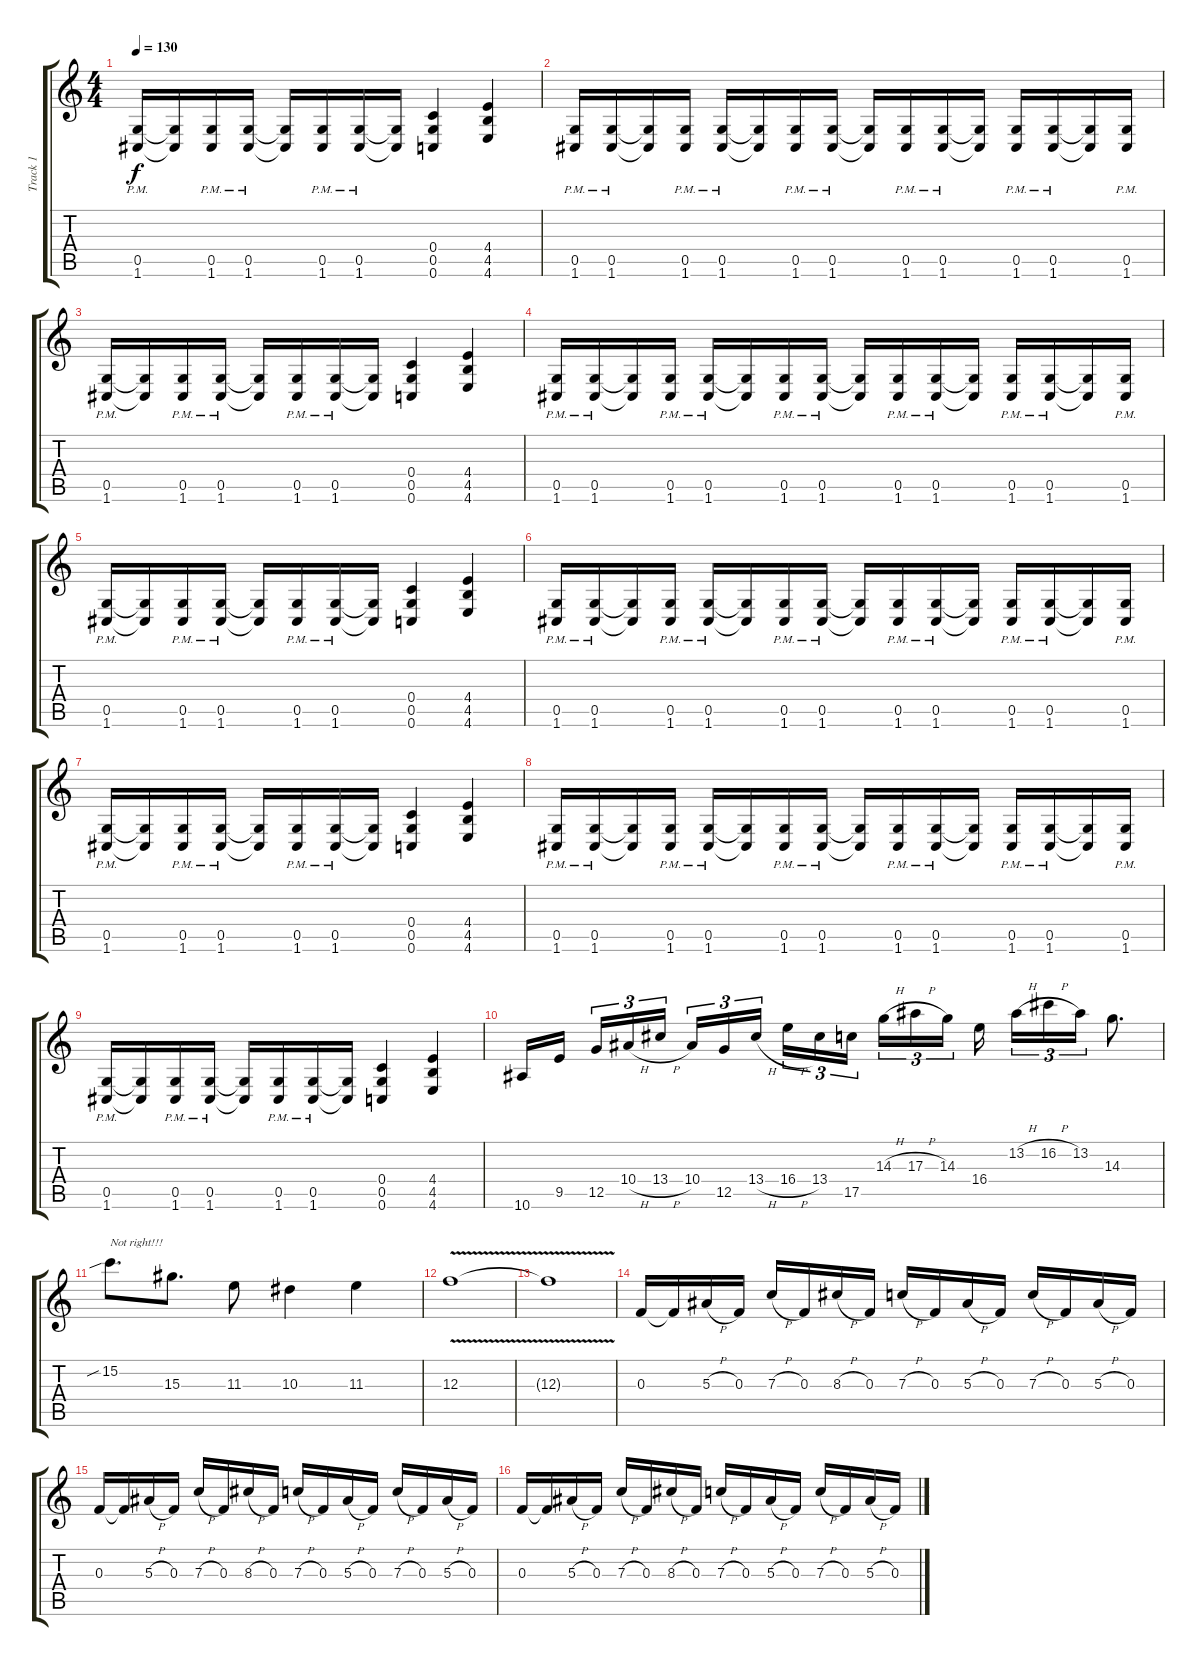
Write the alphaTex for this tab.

\track ("Track 1" "Track 1") {instrument distortionguitar}
\staff {score tabs}
\tuning (D4 A3 F3 C3 G2 C2) {hide}
\ts (4 4)
\tempo 130
\clef g2
\ks c
(0.5{pm} 1.6{pm}).16{dy f} (0.5{t} 1.6{t}).16 (0.5{pm} 1.6{pm}).16 (0.5{pm} 1.6{pm}).16 (0.5{t} 1.6{t}).16 (0.5{pm} 1.6{pm}).16 (0.5{pm} 1.6{pm}).16 (0.5{t} 1.6{t}).16 (0.4 0.5 0.6).4 (4.4 4.5 4.6).4 |
(0.5{pm} 1.6{pm}).16 (0.5{pm} 1.6{pm}).16 (0.5{t} 1.6{t}).16 (0.5{pm} 1.6{pm}).16 (0.5{pm} 1.6{pm}).16 (0.5{t} 1.6{t}).16 (0.5{pm} 1.6{pm}).16 (0.5{pm} 1.6{pm}).16 (0.5{t} 1.6{t}).16 (0.5{pm} 1.6{pm}).16 (0.5{pm} 1.6{pm}).16 (0.5{t} 1.6{t}).16 (0.5{pm} 1.6{pm}).16 (0.5{pm} 1.6{pm}).16 (0.5{t} 1.6{t}).16 (0.5{pm} 1.6{pm}).16 |
(0.5{pm} 1.6{pm}).16 (0.5{t} 1.6{t}).16 (0.5{pm} 1.6{pm}).16 (0.5{pm} 1.6{pm}).16 (0.5{t} 1.6{t}).16 (0.5{pm} 1.6{pm}).16 (0.5{pm} 1.6{pm}).16 (0.5{t} 1.6{t}).16 (0.4 0.5 0.6).4 (4.4 4.5 4.6).4 |
(0.5{pm} 1.6{pm}).16 (0.5{pm} 1.6{pm}).16 (0.5{t} 1.6{t}).16 (0.5{pm} 1.6{pm}).16 (0.5{pm} 1.6{pm}).16 (0.5{t} 1.6{t}).16 (0.5{pm} 1.6{pm}).16 (0.5{pm} 1.6{pm}).16 (0.5{t} 1.6{t}).16 (0.5{pm} 1.6{pm}).16 (0.5{pm} 1.6{pm}).16 (0.5{t} 1.6{t}).16 (0.5{pm} 1.6{pm}).16 (0.5{pm} 1.6{pm}).16 (0.5{t} 1.6{t}).16 (0.5{pm} 1.6{pm}).16 |
(0.5{pm} 1.6{pm}).16 (0.5{t} 1.6{t}).16 (0.5{pm} 1.6{pm}).16 (0.5{pm} 1.6{pm}).16 (0.5{t} 1.6{t}).16 (0.5{pm} 1.6{pm}).16 (0.5{pm} 1.6{pm}).16 (0.5{t} 1.6{t}).16 (0.4 0.5 0.6).4 (4.4 4.5 4.6).4 |
(0.5{pm} 1.6{pm}).16 (0.5{pm} 1.6{pm}).16 (0.5{t} 1.6{t}).16 (0.5{pm} 1.6{pm}).16 (0.5{pm} 1.6{pm}).16 (0.5{t} 1.6{t}).16 (0.5{pm} 1.6{pm}).16 (0.5{pm} 1.6{pm}).16 (0.5{t} 1.6{t}).16 (0.5{pm} 1.6{pm}).16 (0.5{pm} 1.6{pm}).16 (0.5{t} 1.6{t}).16 (0.5{pm} 1.6{pm}).16 (0.5{pm} 1.6{pm}).16 (0.5{t} 1.6{t}).16 (0.5{pm} 1.6{pm}).16 |
(0.5{pm} 1.6{pm}).16 (0.5{t} 1.6{t}).16 (0.5{pm} 1.6{pm}).16 (0.5{pm} 1.6{pm}).16 (0.5{t} 1.6{t}).16 (0.5{pm} 1.6{pm}).16 (0.5{pm} 1.6{pm}).16 (0.5{t} 1.6{t}).16 (0.4 0.5 0.6).4 (4.4 4.5 4.6).4 |
(0.5{pm} 1.6{pm}).16 (0.5{pm} 1.6{pm}).16 (0.5{t} 1.6{t}).16 (0.5{pm} 1.6{pm}).16 (0.5{pm} 1.6{pm}).16 (0.5{t} 1.6{t}).16 (0.5{pm} 1.6{pm}).16 (0.5{pm} 1.6{pm}).16 (0.5{t} 1.6{t}).16 (0.5{pm} 1.6{pm}).16 (0.5{pm} 1.6{pm}).16 (0.5{t} 1.6{t}).16 (0.5{pm} 1.6{pm}).16 (0.5{pm} 1.6{pm}).16 (0.5{t} 1.6{t}).16 (0.5{pm} 1.6{pm}).16 |
(0.5{pm} 1.6{pm}).16 (0.5{t} 1.6{t}).16 (0.5{pm} 1.6{pm}).16 (0.5{pm} 1.6{pm}).16 (0.5{t} 1.6{t}).16 (0.5{pm} 1.6{pm}).16 (0.5{pm} 1.6{pm}).16 (0.5{t} 1.6{t}).16 (0.4 0.5 0.6).4 (4.4 4.5 4.6).4 |
10.6.16 9.5.16{beam splitsecondary} 12.5.16{tu (3 2)} 10.4{h}.16{tu (3 2)} 13.4{h}.16{tu (3 2)} 10.4.16{tu (3 2)} 12.5.16{tu (3 2)} 13.4{h}.16{tu (3 2) beam splitsecondary} 16.4{h}.16{tu (3 2)} 13.4.16{tu (3 2)} 17.5.16{tu (3 2)} 14.3{h}.16{tu (3 2)} 17.3{h}.16{tu (3 2)} 14.3.16{tu (3 2) beam splitsecondary} 16.4.16{beam splitsecondary} 13.2{h}.16{tu (3 2)} 16.2{h}.16{tu (3 2)} 13.2.16{tu (3 2)} 14.3.8{d} |
15.2{sib}.8{d txt "Not right!!!"} 15.3.8{d} 11.3.8 10.3.4 11.3.4 |
12.3{v}.1 |
12.3{t}.1 |
0.3.16 0.3{t}.16 5.3{h}.16 0.3.16 7.3{h}.16 0.3.16 8.3{h}.16 0.3.16 7.3{h}.16 0.3.16 5.3{h}.16 0.3.16 7.3{h}.16 0.3.16 5.3{h}.16 0.3.16 |
0.3.16 0.3{t}.16 5.3{h}.16 0.3.16 7.3{h}.16 0.3.16 8.3{h}.16 0.3.16 7.3{h}.16 0.3.16 5.3{h}.16 0.3.16 7.3{h}.16 0.3.16 5.3{h}.16 0.3.16 |
0.3.16 0.3{t}.16 5.3{h}.16 0.3.16 7.3{h}.16 0.3.16 8.3{h}.16 0.3.16 7.3{h}.16 0.3.16 5.3{h}.16 0.3.16 7.3{h}.16 0.3.16 5.3{h}.16 0.3.16
